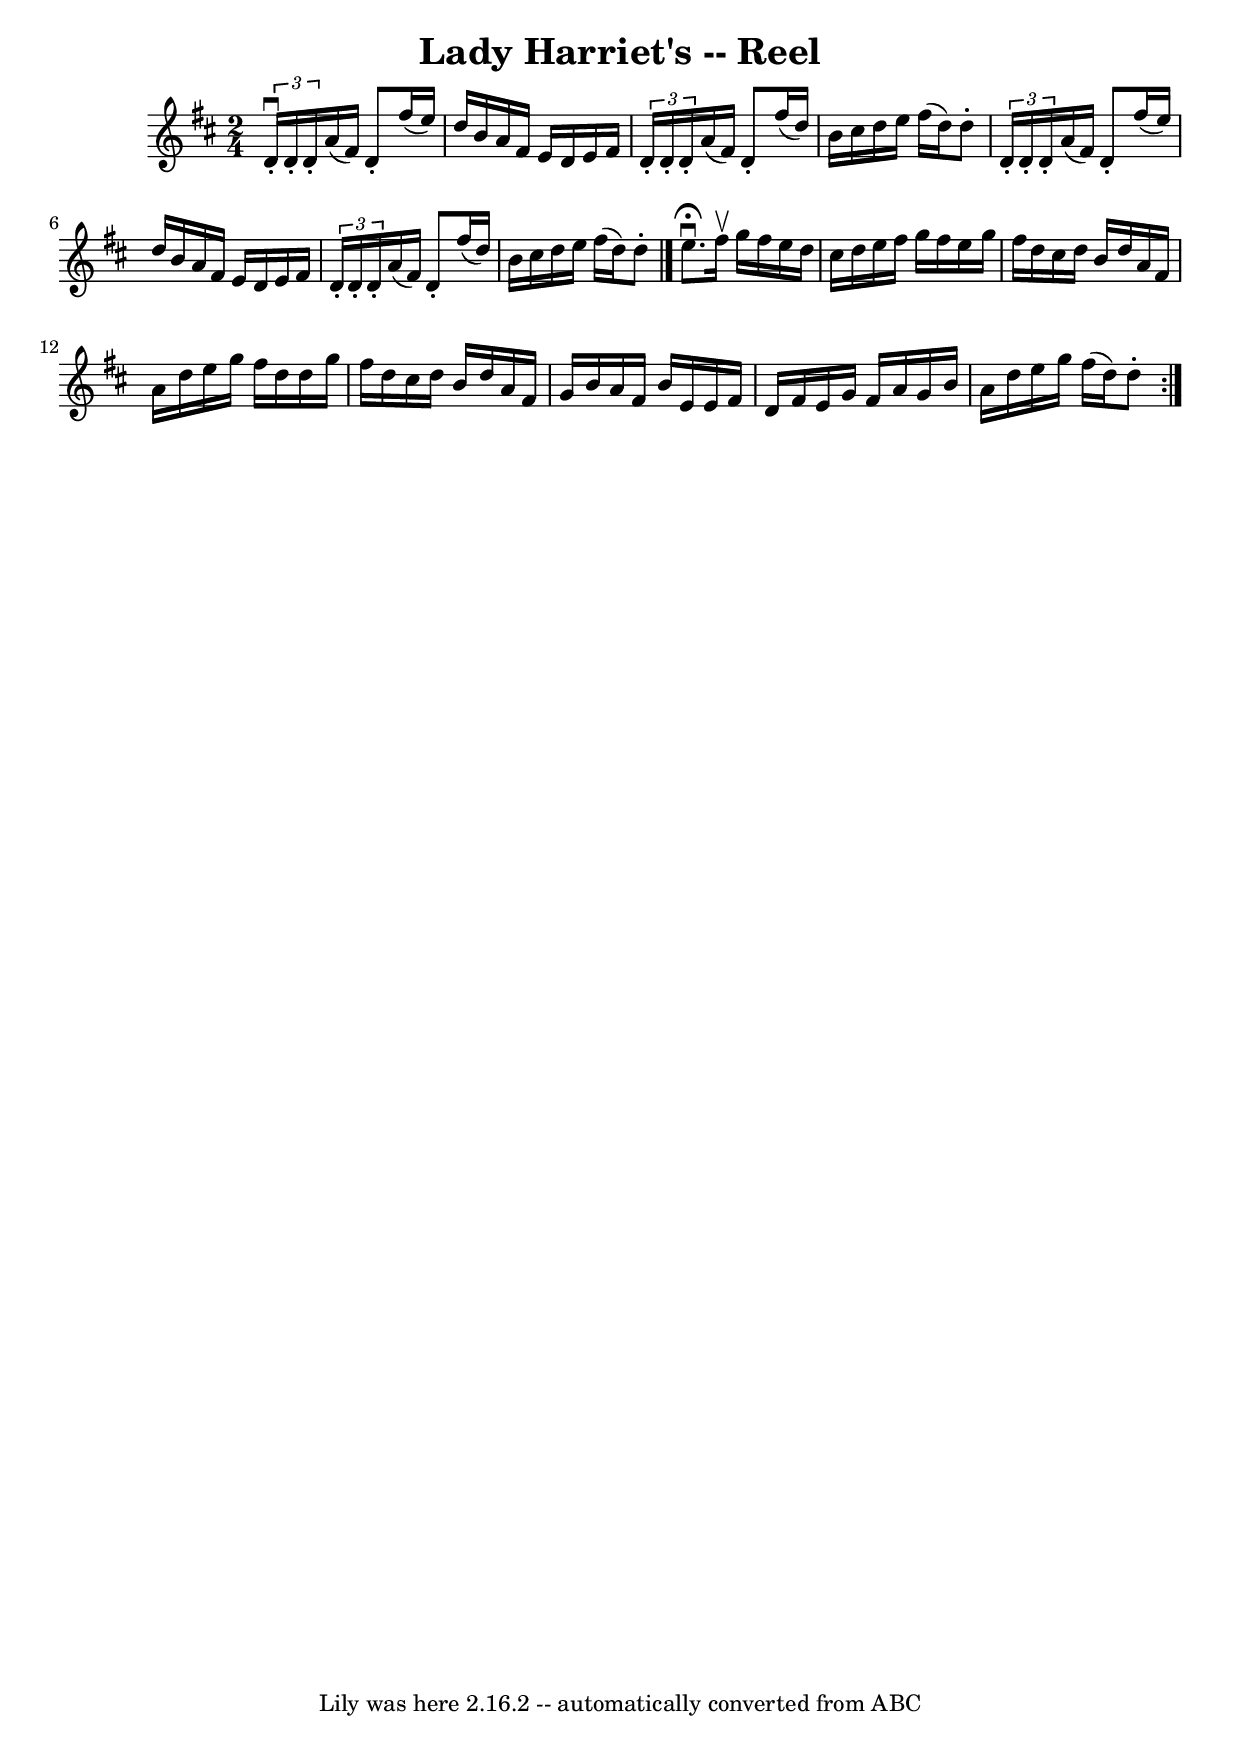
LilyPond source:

\version "2.16.2"
\include "Mammoth.ily"
\header {
  %% book = "Ryan's Mammoth Collection"
  crossRefNumber = "1"
  footnotes = "\\\\248"
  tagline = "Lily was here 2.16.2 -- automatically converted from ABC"
  title = "Lady Harriet's -- Reel"

}
voicedefault =  {


  \time 2/4 
  \key d \major
  \times 2/3 { d'16^\downbow-. d'16-. d'16-. 
	     } 
  a'16 (fis'16) d'8-. fis''16 (e''16)   |
  d''16    
  b'16 a'16 fis'16 e'16 d'16 e'16 fis'16    |
  
  \times 2/3 { d'16-. d'16-. d'16-. 
	     } a'16 (fis'16) d'8-.   
  fis''16 (d''16)   |
  b'16 cis''16 d''16 e''16    
  fis''16 (d''16) d''8-.   |
  \times 2/3 { d'16-. d'16-. 
	       d'16-. 
	     } a'16 (fis'16) d'8-. fis''16 (e''16)   |
  
  d''16 b'16 a'16 fis'16 e'16 d'16 e'16 fis'16    |
  
  \times 2/3 { d'16-. d'16-. d'16-. 
	     } a'16 (fis'16) d'8-.   
  fis''16 (d''16)   |
  b'16 cis''16 d''16 e''16    
  fis''16 (d''16) d''8-.   \bar "|."     
  \repeat volta 2 {
    e''8.^\fermata^\downbow fis''16^\upbow g''16 fis''16 e''16 d''16    
    |
    cis''16 d''16 e''16 fis''16 g''16 fis''16 e''16    
    g''16    |
    fis''16 d''16 cis''16 d''16 b'16 d''16    
    a'16 fis'16    |
    a'16 d''16 e''16 g''16 fis''16    
    d''16 d''16 g''16    |
    fis''16 d''16 cis''16 d''16    
    b'16 d''16 a'16 fis'16    |
    g'16 b'16 a'16 fis'16    
    b'16 e'16 e'16 fis'16    |
    d'16 fis'16 e'16 g'16    
    fis'16 a'16 g'16 b'16    |
    a'16 d''16 e''16 g''16    
    fis''16 (d''16) d''8-.     
  }   

}

\score{
  <<

    \context Staff="default"
    {
      \voicedefault 
      
    }

  >>
  \layout {
    
  }
  \midi {
  }

}
